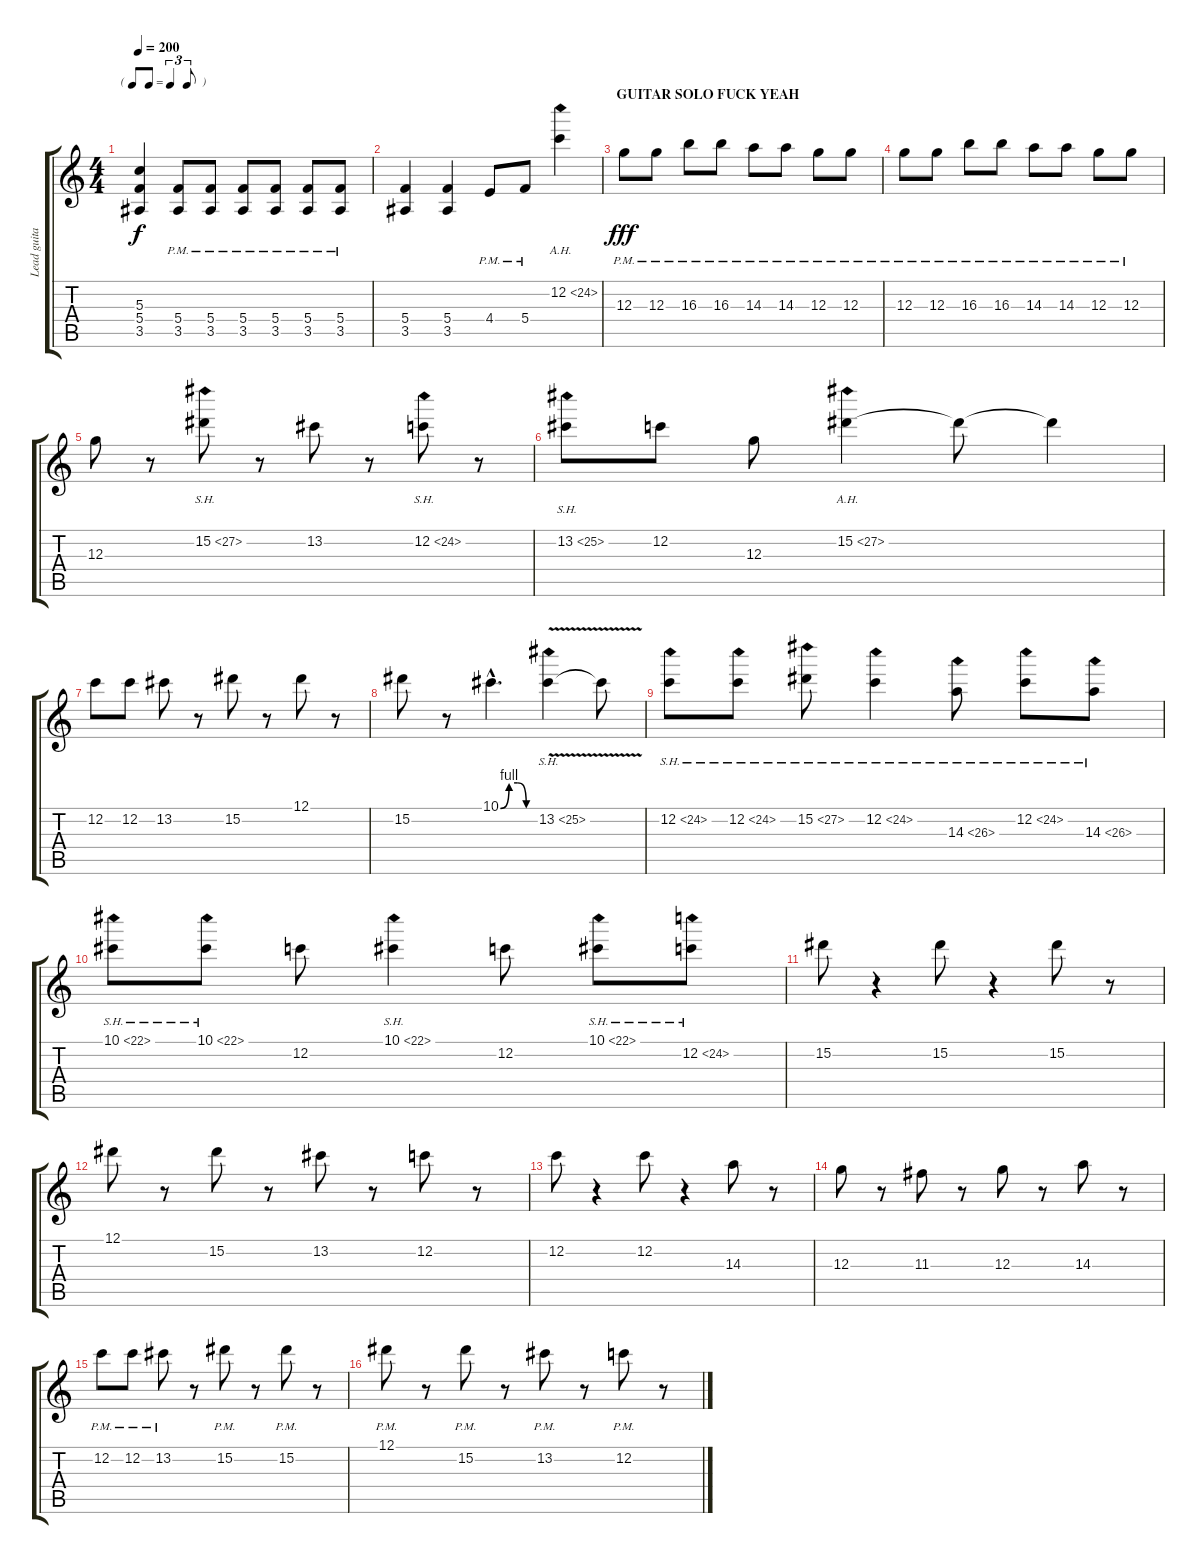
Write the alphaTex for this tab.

\track ("Lead guitar (dipshit)" "Lead guita") {instrument distortionguitar}
\staff {score tabs}
\tuning (Eb4 C4 G3 C3 G2 C2) {hide}
\ts (4 4)
\tf triplet8th
\tempo 200
\clef g2
\ks c
(5.3 5.4 3.5).4{dy f} (5.4{pm} 3.5{pm}).8 (5.4{pm} 3.5{pm}).8 (5.4{pm} 3.5{pm}).8 (5.4{pm} 3.5{pm}).8 (5.4{pm} 3.5{pm}).8 (5.4{pm} 3.5{pm}).8 |
(5.4 3.5).4 (5.4 3.5).4 4.4{pm}.8 5.4{pm}.8 12.2{ah 12}.4 |
\section ("" "GUITAR SOLO FUCK YEAH")
12.3{pm}.8{dy fff volume 16} 12.3{pm}.8 16.3{pm}.8 16.3{pm}.8 14.3{pm}.8 14.3{pm}.8 12.3{pm}.8 12.3{pm}.8 |
12.3{pm}.8 12.3{pm}.8 16.3{pm}.8 16.3{pm}.8 14.3{pm}.8 14.3{pm}.8 12.3{pm}.8 12.3{pm}.8 |
12.3.8 r.8 15.2{sh 12}.8 r.8 13.2.8 r.8 12.2{sh 12}.8 r.8 |
13.2{sh 12}.8 12.2.8 12.3.8 15.2{ah 12}.4 15.2{t}.8 15.2{t}.4 |
12.2.8 12.2.8 13.2.8 r.8 15.2.8 r.8 12.1.8 r.8 |
15.2.8 r.8 10.1{be (custom 0 0 15 4 30 4 45 0 60 0) hac}.4{d} 13.2{sh 12 v}.4 13.2{t}.8 |
12.2{sh 12}.8 12.2{sh 12}.8 15.2{sh 12}.8 12.2{sh 12}.4 14.3{sh 12}.8 12.2{sh 12}.8 14.3{sh 12}.8 |
10.1{sh 12}.8 10.1{sh 12}.8 12.2.8 10.1{sh 12}.4 12.2.8 10.1{sh 12}.8 12.2{sh 12}.8 |
15.2.8 r.4 15.2.8 r.4 15.2.8 r.8 |
12.1.8 r.8 15.2.8 r.8 13.2.8 r.8 12.2.8 r.8 |
12.2.8 r.4 12.2.8 r.4 14.3.8 r.8 |
12.3.8 r.8 11.3.8 r.8 12.3.8 r.8 14.3.8 r.8 |
12.2{pm}.8 12.2{pm}.8 13.2{pm}.8 r.8 15.2{pm}.8 r.8 15.2{pm}.8 r.8 |
12.1{pm}.8 r.8 15.2{pm}.8 r.8 13.2{pm}.8 r.8 12.2{pm}.8 r.8
